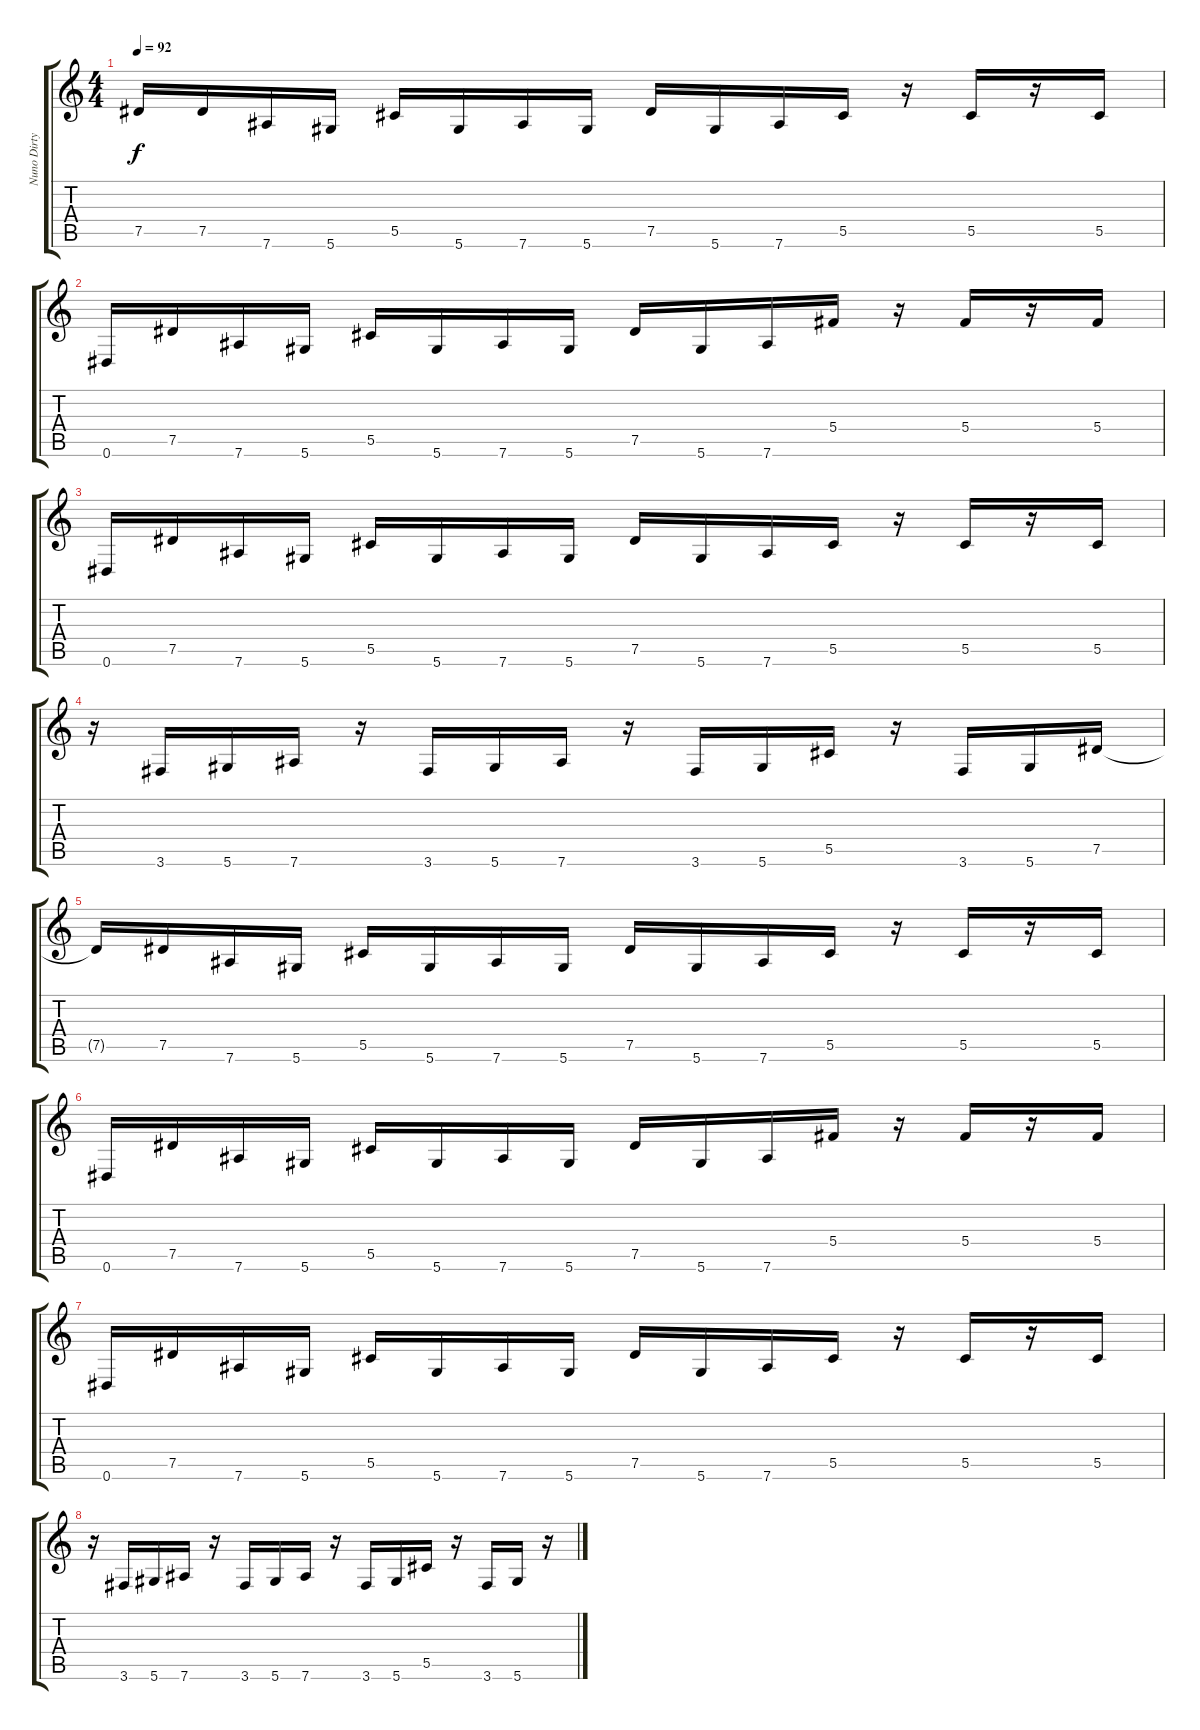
\track ("Nuno Dirty Rhythm" "Nuno Dirty") {instrument overdrivenguitar}
\staff {score tabs}
\tuning (Eb4 Bb3 Gb3 Db3 Ab2 Eb2) {hide}
\ts (4 4)
\tempo 92
\clef g2
\ks c
7.5{t}.16{dy f} 7.5.16 7.6.16 5.6.16 5.5.16 5.6.16 7.6.16 5.6.16 7.5.16 5.6.16 7.6.16 5.5.16 r.16 5.5.16 r.16 5.5.16 |
0.6.16 7.5.16 7.6.16 5.6.16 5.5.16 5.6.16 7.6.16 5.6.16 7.5.16 5.6.16 7.6.16 5.4.16 r.16 5.4.16 r.16 5.4.16 |
0.6.16 7.5.16 7.6.16 5.6.16 5.5.16 5.6.16 7.6.16 5.6.16 7.5.16 5.6.16 7.6.16 5.5.16 r.16 5.5.16 r.16 5.5.16 |
r.16 3.6.16 5.6.16 7.6.16 r.16 3.6.16 5.6.16 7.6.16 r.16 3.6.16 5.6.16 5.5.16 r.16 3.6.16 5.6.16 7.5.16 |
7.5{t}.16 7.5.16 7.6.16 5.6.16 5.5.16 5.6.16 7.6.16 5.6.16 7.5.16 5.6.16 7.6.16 5.5.16 r.16 5.5.16 r.16 5.5.16 |
0.6.16 7.5.16 7.6.16 5.6.16 5.5.16 5.6.16 7.6.16 5.6.16 7.5.16 5.6.16 7.6.16 5.4.16 r.16 5.4.16 r.16 5.4.16 |
0.6.16 7.5.16 7.6.16 5.6.16 5.5.16 5.6.16 7.6.16 5.6.16 7.5.16 5.6.16 7.6.16 5.5.16 r.16 5.5.16 r.16 5.5.16 |
r.16 3.6.16 5.6.16 7.6.16 r.16 3.6.16 5.6.16 7.6.16 r.16 3.6.16 5.6.16 5.5.16 r.16 3.6.16 5.6.16 r.16
